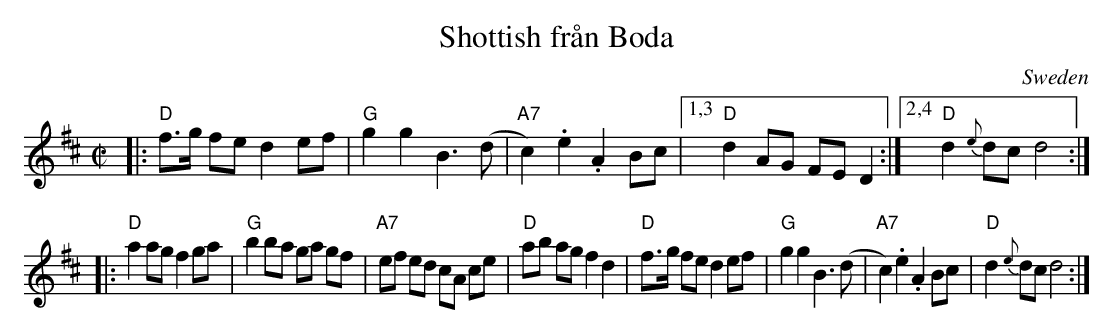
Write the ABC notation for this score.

X:1
T: Shottish fr\aan Boda
O: Sweden
M: C|
L: 1/8
K: D
|: "D"f>g fe d2 ef | "G"g2 g2 B3 (d | "A7"c2) .e2 .A2 Bc |1,3 "D"d2 AG FE D2 \
                                                        :|2,4 "D"d2 {e}dc d4 :|
|: "D"a2 ag f2 ga | "G"b2 ba ga gf | "A7"ef ed cA ce | "D"ab ag f2 d2 \
|  "D"f>g fe d2 ef | "G"g2 g2 B3 (d | "A7"c2) .e2 .A2 Bc | "D"d2 {e}dc d4 :|
